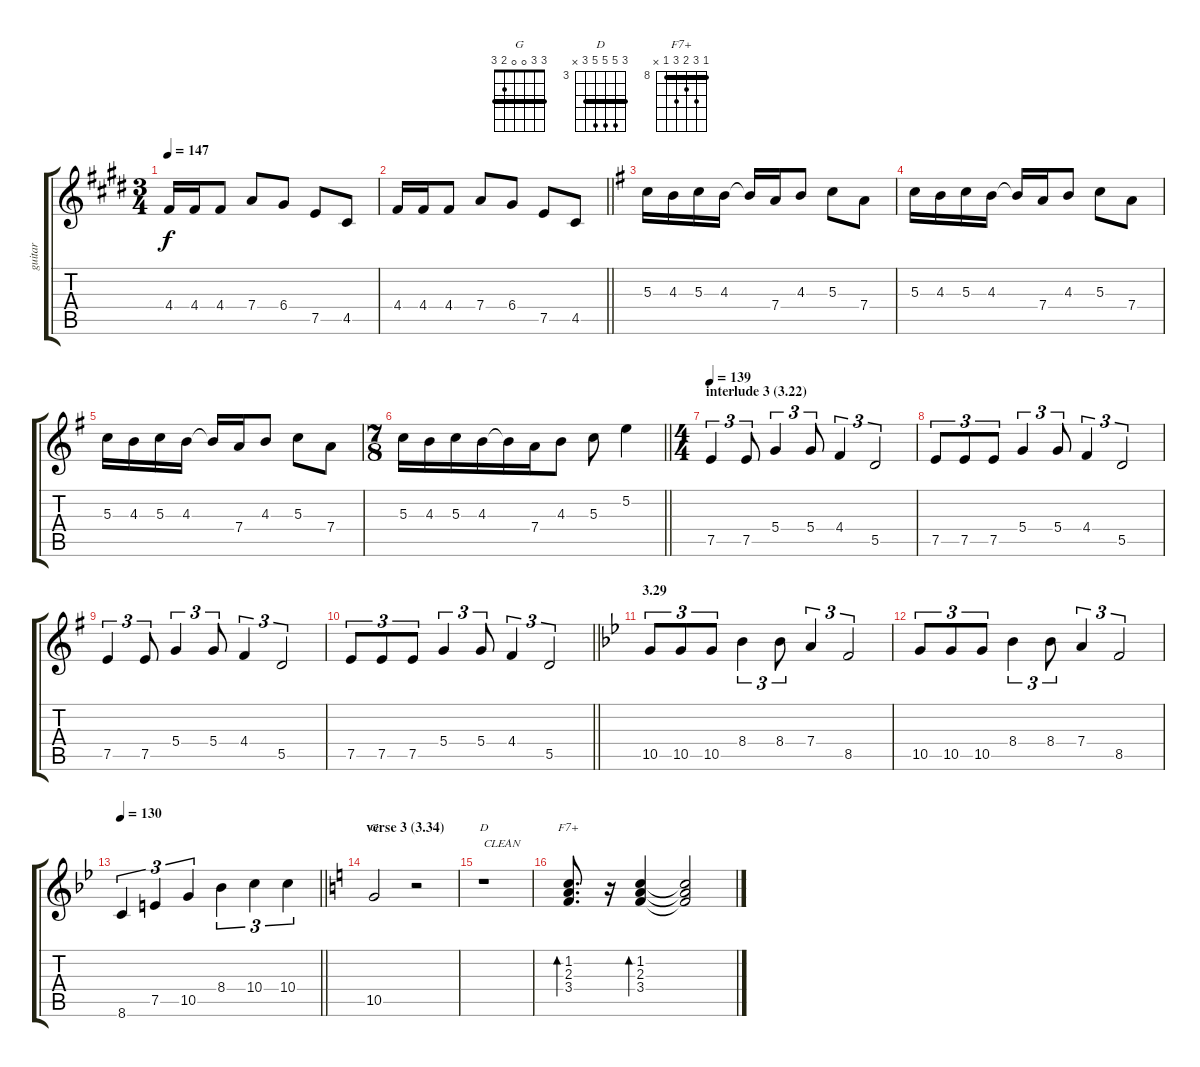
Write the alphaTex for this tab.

\track ("guitar" "guitar") {instrument electricguitarjazz}
\staff {score tabs}
\tuning (E4 B3 G3 D3 A2 E2) {hide}
\chord ("G" 3 3 0 0 2 3) {barre 3}
\chord ("D" 5 7 7 7 5 x) {firstfret 3 barre 5}
\chord ("F7+" 8 10 9 10 8 x) {firstfret 8 barre 8}
\ts (3 4)
\tempo 147
\clef g2
\ks e
4.4.16{dy f} 4.4.16 4.4.8 7.4.8 6.4.8 7.5.8 4.5.8 |
\barLineRight lightlight
4.4.16 4.4.16 4.4.8 7.4.8 6.4.8 7.5.8 4.5.8 |
\ks g
5.3.16 4.3.16 5.3.16 4.3.16 4.3{t}.16 7.4.16 4.3.8 5.3.8 7.4.8 |
5.3.16 4.3.16 5.3.16 4.3.16 4.3{t}.16 7.4.16 4.3.8 5.3.8 7.4.8 |
5.3.16 4.3.16 5.3.16 4.3.16 4.3{t}.16 7.4.16 4.3.8 5.3.8 7.4.8 |
\ts (7 8)
\barLineRight lightlight
5.3.16 4.3.16 5.3.16 4.3.16 4.3{t}.16 7.4.16 4.3.8 5.3.8 5.2.4 |
\ts (4 4)
\section ("" "interlude 3 (3.22)")
\tempo 139
7.5.4{tu (3 2)} 7.5.8{tu (3 2)} 5.4.4{tu (3 2)} 5.4.8{tu (3 2)} 4.4.4{tu (3 2)} 5.5.2{tu (3 2)} |
7.5.8{tu (3 2)} 7.5.8{tu (3 2)} 7.5.8{tu (3 2)} 5.4.4{tu (3 2)} 5.4.8{tu (3 2)} 4.4.4{tu (3 2)} 5.5.2{tu (3 2)} |
7.5.4{tu (3 2)} 7.5.8{tu (3 2)} 5.4.4{tu (3 2)} 5.4.8{tu (3 2)} 4.4.4{tu (3 2)} 5.5.2{tu (3 2)} |
\barLineRight lightlight
7.5.8{tu (3 2)} 7.5.8{tu (3 2)} 7.5.8{tu (3 2)} 5.4.4{tu (3 2)} 5.4.8{tu (3 2)} 4.4.4{tu (3 2)} 5.5.2{tu (3 2)} |
\section ("" "3.29")
\ks bb
10.5.8{tu (3 2)} 10.5.8{tu (3 2)} 10.5.8{tu (3 2)} 8.4.4{tu (3 2)} 8.4.8{tu (3 2)} 7.4.4{tu (3 2)} 8.5.2{tu (3 2)} |
10.5.8{tu (3 2)} 10.5.8{tu (3 2)} 10.5.8{tu (3 2)} 8.4.4{tu (3 2)} 8.4.8{tu (3 2)} 7.4.4{tu (3 2)} 8.5.2{tu (3 2)} |
\tempo 130
\barLineRight lightlight
8.6.4{tu (3 2)} 7.5.4{tu (3 2)} 10.5.4{tu (3 2)} 8.4.4{tu (3 2)} 10.4.4{tu (3 2)} 10.4.4{tu (3 2)} |
\section ("" "verse 3 (3.34)")
\ks c
10.5.2{ch "G"} r.2 |
r.1{ch "D" txt "CLEAN" instrument electricguitarjazz} |
(1.2 2.3 3.4).8{d bd 30 ch "F7+"} r.16 (1.2 2.3 3.4).4{bd 30} (1.2{t} 2.3{t} 3.4{t}).2
